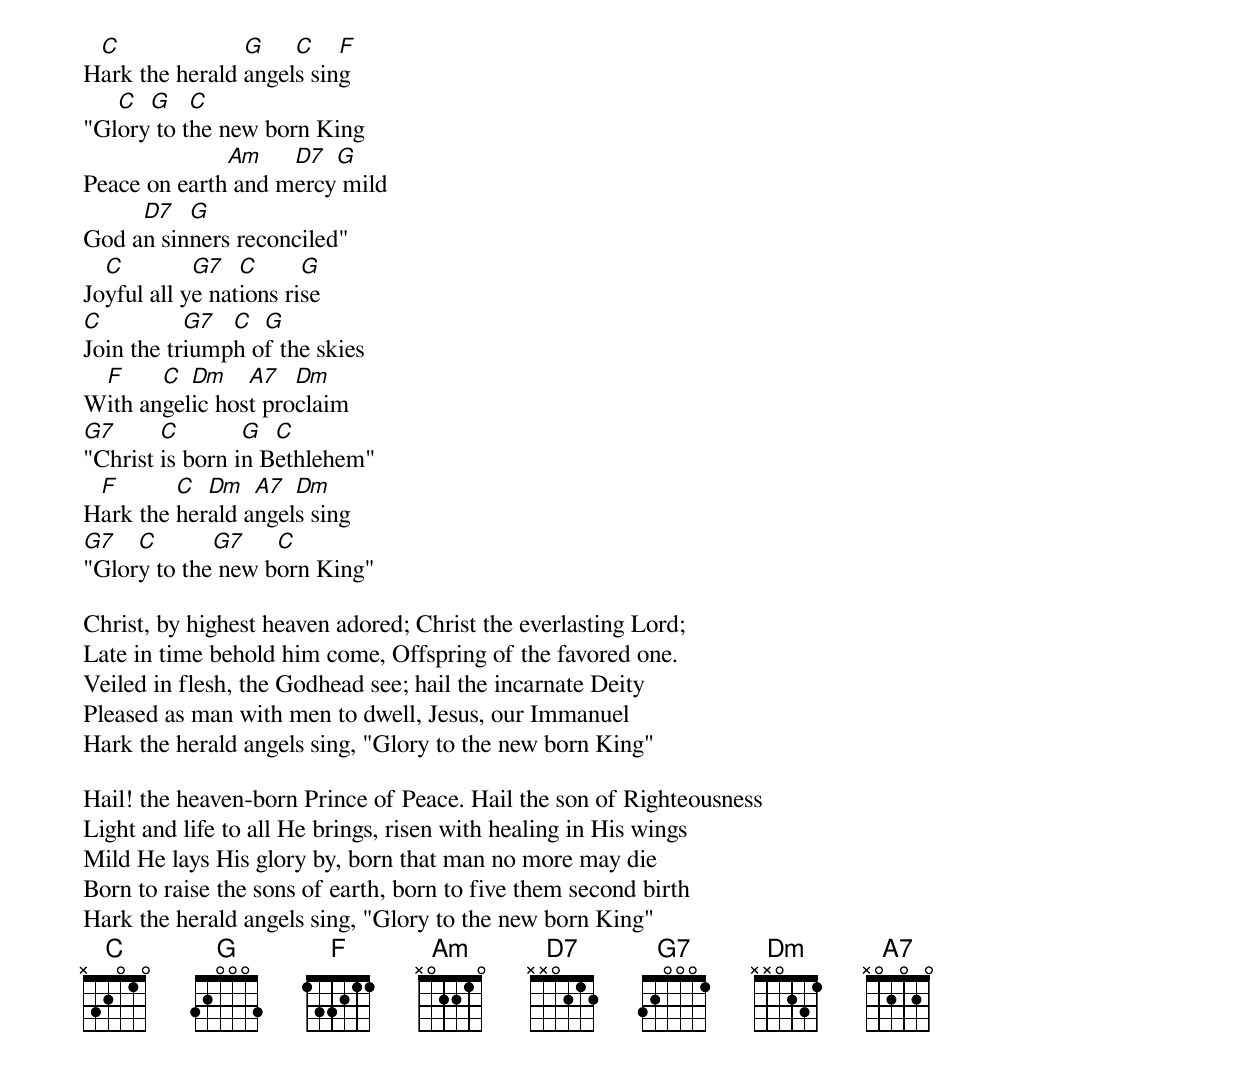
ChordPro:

H[C]ark the herald [G]angel[C]s sin[F]g
"Gl[C]ory[G] to t[C]he new born King
Peace on earth[Am] and m[D7]ercy[G] mild
God a[D7]n sin[G]ners reconciled"
Jo[C]yful all y[G7]e nat[C]ions ri[G]se
[C]Join the tr[G7]iump[C]h o[G]f the skies
W[F]ith an[C]gel[Dm]ic hos[A7]t pro[Dm]claim
[G7]"Christ [C]is born i[G]n B[C]ethlehem"
H[F]ark the [C]her[Dm]ald a[A7]ngel[Dm]s sing
[G7]"Glor[C]y to the[G7] new b[C]orn King"

Christ, by highest heaven adored; Christ the everlasting Lord;
Late in time behold him come, Offspring of the favored one.
Veiled in flesh, the Godhead see; hail the incarnate Deity
Pleased as man with men to dwell, Jesus, our Immanuel
Hark the herald angels sing, "Glory to the new born King"

Hail! the heaven-born Prince of Peace. Hail the son of Righteousness
Light and life to all He brings, risen with healing in His wings
Mild He lays His glory by, born that man no more may die
Born to raise the sons of earth, born to five them second birth
Hark the herald angels sing, "Glory to the new born King"
